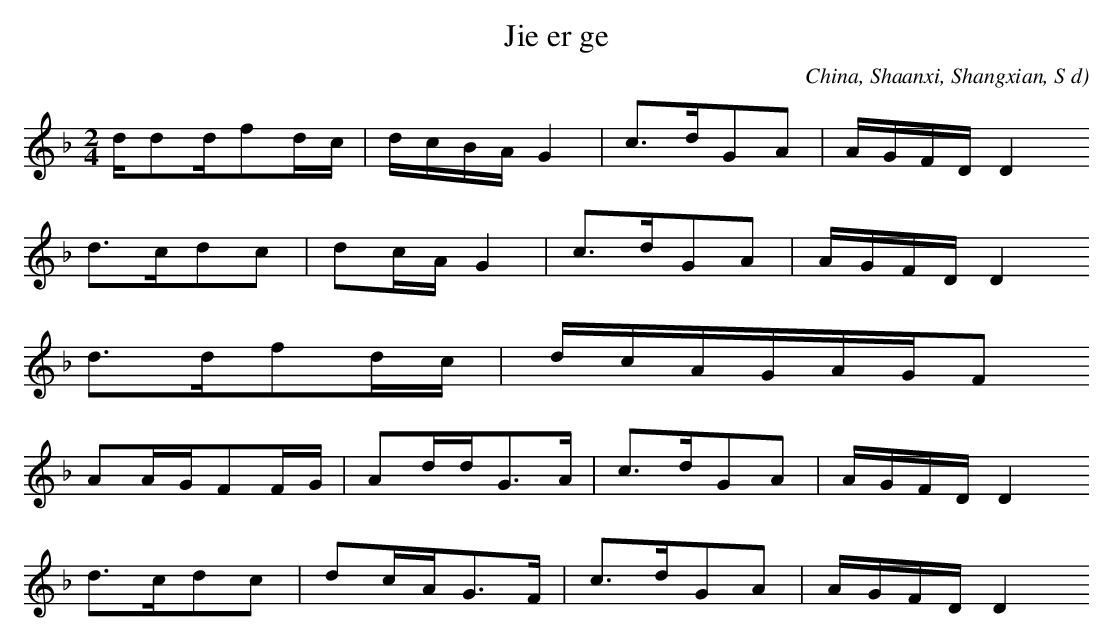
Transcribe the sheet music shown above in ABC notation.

X:1
T: Jie er ge
O: China, Shaanxi, Shangxian, Sd)
M: 2/4
L: 1/16
K: F
dd2df2dc | dcBAG4 | c3dG2A2 | AGFDD4
d3cd2c2 | d2cAG4 | c3dG2A2 | AGFDD4
d3df2dc | dcAGAGF2
A2AGF2FG | A2ddG3A | c3dG2A2 | AGFDD4
d3cd2c2 | d2cAG3F | c3dG2A2 | AGFDD4
